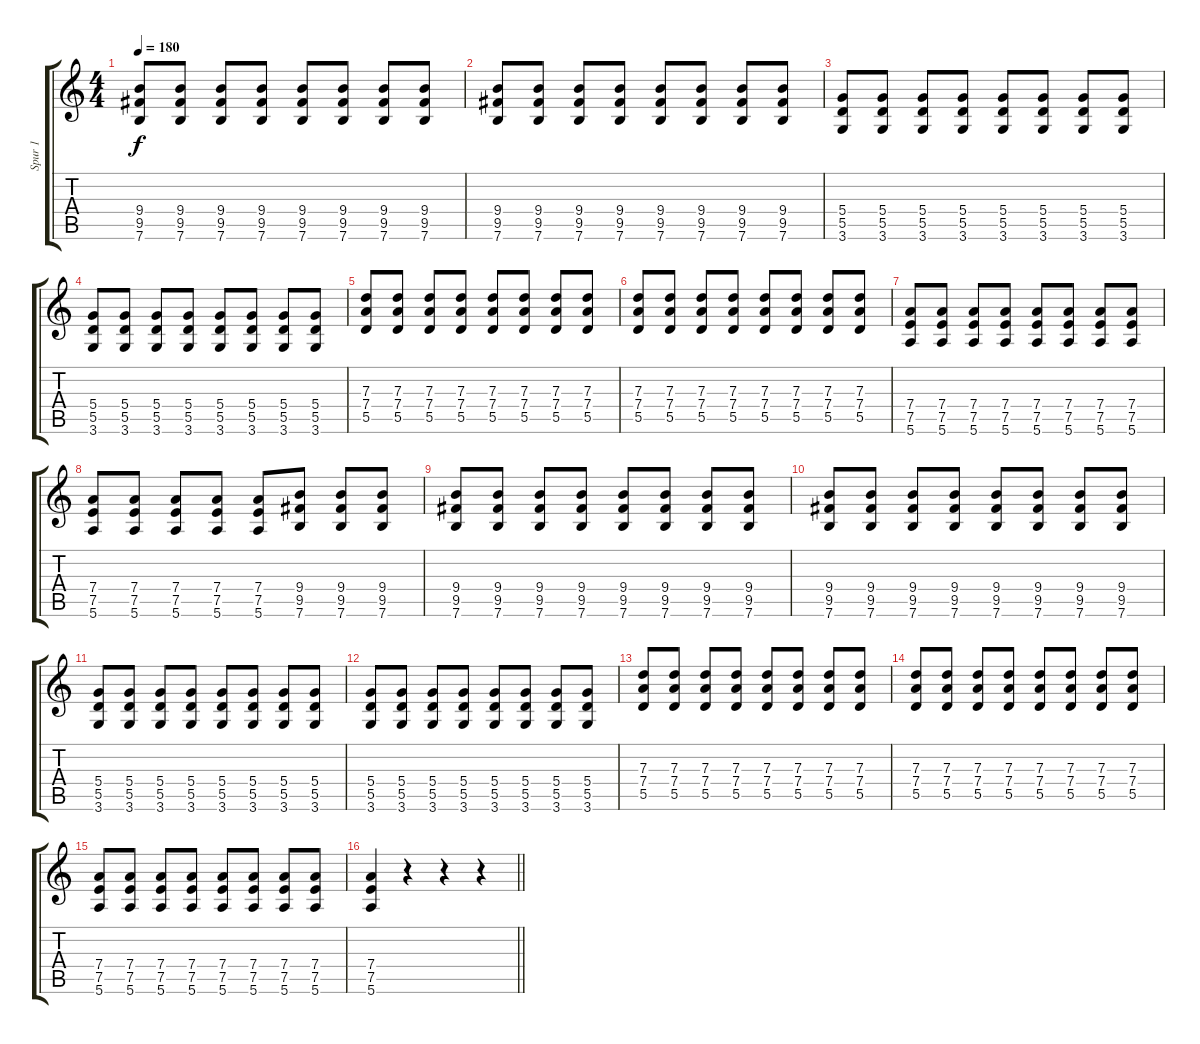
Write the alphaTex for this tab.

\track ("Spur 1" "Spur 1") {instrument distortionguitar}
\staff {score tabs}
\tuning (E4 B3 G3 D3 A2 E2) {hide}
\ts (4 4)
\tempo 180
\clef g2
\ks c
(9.4 9.5 7.6).8{dy f} (9.4 9.5 7.6).8 (9.4 9.5 7.6).8 (9.4 9.5 7.6).8 (9.4 9.5 7.6).8 (9.4 9.5 7.6).8 (9.4 9.5 7.6).8 (9.4 9.5 7.6).8 |
(9.4 9.5 7.6).8 (9.4 9.5 7.6).8 (9.4 9.5 7.6).8 (9.4 9.5 7.6).8 (9.4 9.5 7.6).8 (9.4 9.5 7.6).8 (9.4 9.5 7.6).8 (9.4 9.5 7.6).8 |
(5.4 5.5 3.6).8 (5.4 5.5 3.6).8 (5.4 5.5 3.6).8 (5.4 5.5 3.6).8 (5.4 5.5 3.6).8 (5.4 5.5 3.6).8 (5.4 5.5 3.6).8 (5.4 5.5 3.6).8 |
(5.4 5.5 3.6).8 (5.4 5.5 3.6).8 (5.4 5.5 3.6).8 (5.4 5.5 3.6).8 (5.4 5.5 3.6).8 (5.4 5.5 3.6).8 (5.4 5.5 3.6).8 (5.4 5.5 3.6).8 |
(7.3 7.4 5.5).8 (7.3 7.4 5.5).8 (7.3 7.4 5.5).8 (7.3 7.4 5.5).8 (7.3 7.4 5.5).8 (7.3 7.4 5.5).8 (7.3 7.4 5.5).8 (7.3 7.4 5.5).8 |
(7.3 7.4 5.5).8 (7.3 7.4 5.5).8 (7.3 7.4 5.5).8 (7.3 7.4 5.5).8 (7.3 7.4 5.5).8 (7.3 7.4 5.5).8 (7.3 7.4 5.5).8 (7.3 7.4 5.5).8 |
(7.4 7.5 5.6).8 (7.4 7.5 5.6).8 (7.4 7.5 5.6).8 (7.4 7.5 5.6).8 (7.4 7.5 5.6).8 (7.4 7.5 5.6).8 (7.4 7.5 5.6).8 (7.4 7.5 5.6).8 |
(7.4 7.5 5.6).8 (7.4 7.5 5.6).8 (7.4 7.5 5.6).8 (7.4 7.5 5.6).8 (7.4 7.5 5.6).8 (9.4 9.5 7.6).8 (9.4 9.5 7.6).8 (9.4 9.5 7.6).8 |
(9.4 9.5 7.6).8 (9.4 9.5 7.6).8 (9.4 9.5 7.6).8 (9.4 9.5 7.6).8 (9.4 9.5 7.6).8 (9.4 9.5 7.6).8 (9.4 9.5 7.6).8 (9.4 9.5 7.6).8 |
(9.4 9.5 7.6).8 (9.4 9.5 7.6).8 (9.4 9.5 7.6).8 (9.4 9.5 7.6).8 (9.4 9.5 7.6).8 (9.4 9.5 7.6).8 (9.4 9.5 7.6).8 (9.4 9.5 7.6).8 |
(5.4 5.5 3.6).8 (5.4 5.5 3.6).8 (5.4 5.5 3.6).8 (5.4 5.5 3.6).8 (5.4 5.5 3.6).8 (5.4 5.5 3.6).8 (5.4 5.5 3.6).8 (5.4 5.5 3.6).8 |
(5.4 5.5 3.6).8 (5.4 5.5 3.6).8 (5.4 5.5 3.6).8 (5.4 5.5 3.6).8 (5.4 5.5 3.6).8 (5.4 5.5 3.6).8 (5.4 5.5 3.6).8 (5.4 5.5 3.6).8 |
(7.3 7.4 5.5).8 (7.3 7.4 5.5).8 (7.3 7.4 5.5).8 (7.3 7.4 5.5).8 (7.3 7.4 5.5).8 (7.3 7.4 5.5).8 (7.3 7.4 5.5).8 (7.3 7.4 5.5).8 |
(7.3 7.4 5.5).8 (7.3 7.4 5.5).8 (7.3 7.4 5.5).8 (7.3 7.4 5.5).8 (7.3 7.4 5.5).8 (7.3 7.4 5.5).8 (7.3 7.4 5.5).8 (7.3 7.4 5.5).8 |
(7.4 7.5 5.6).8 (7.4 7.5 5.6).8 (7.4 7.5 5.6).8 (7.4 7.5 5.6).8 (7.4 7.5 5.6).8 (7.4 7.5 5.6).8 (7.4 7.5 5.6).8 (7.4 7.5 5.6).8 |
\barLineRight lightlight
(7.4 7.5 5.6).4 r.4 r.4 r.4
